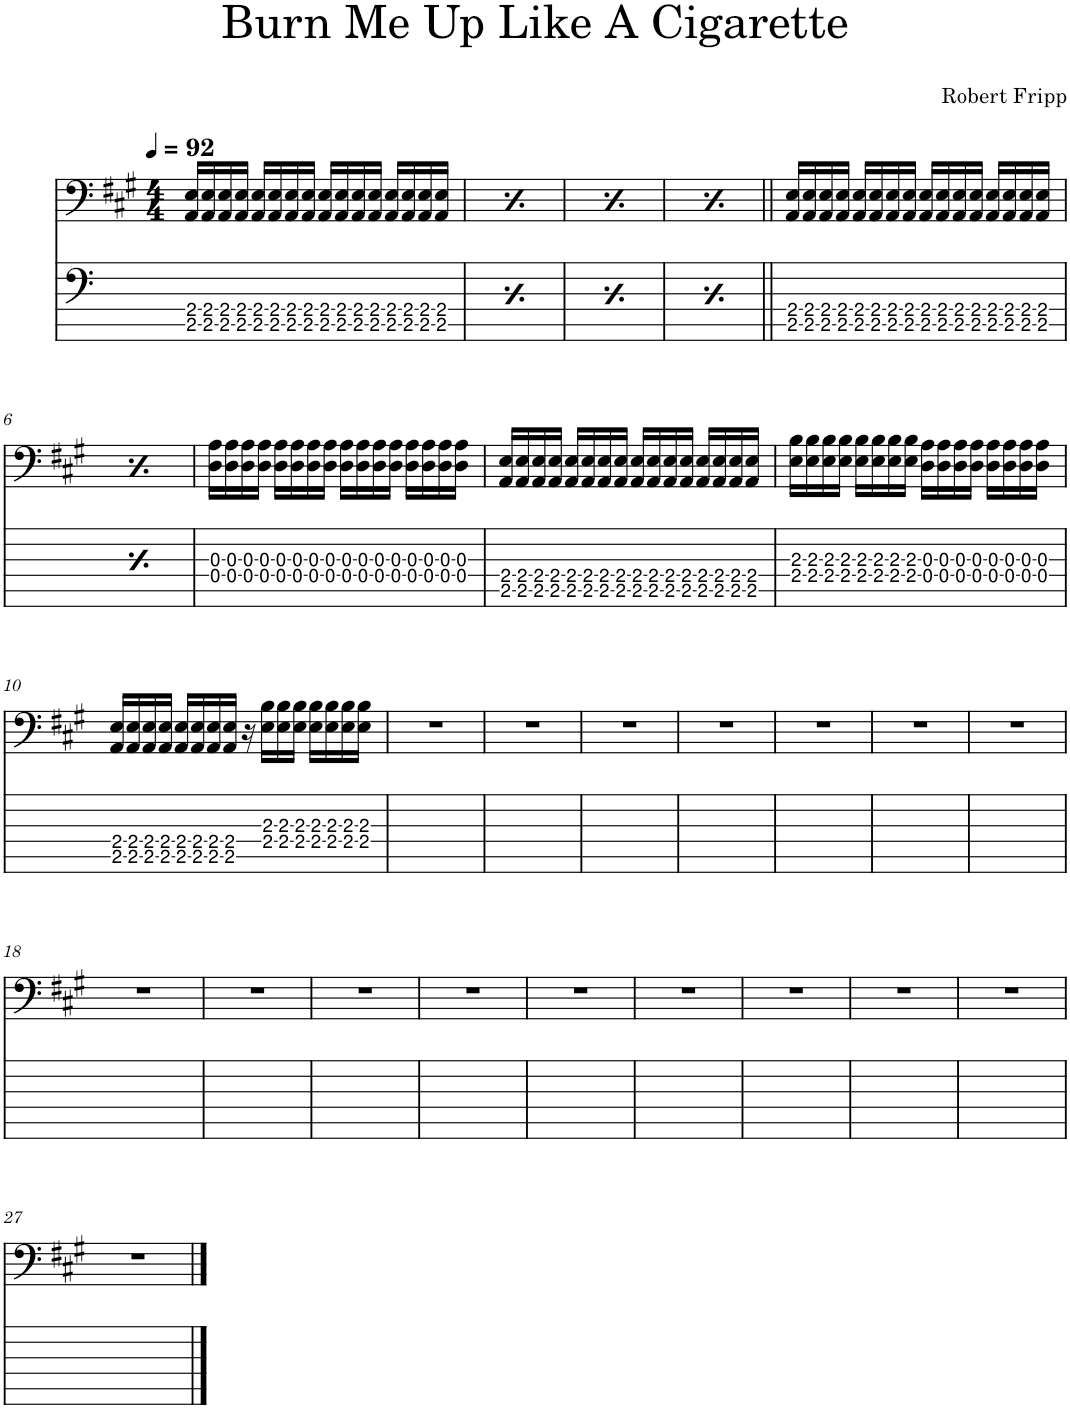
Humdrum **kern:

**kern	**kern
*part1	*part1
*staff2	*staff1
*I"Acoustic Guitar (NST)	*
*I'Guit.	*
*stria6	*
*clefF4	*clefF4
*k[f#c#g#]	*k[f#c#g#]
*M4/4	*M4/4
*MM92	*MM92
=1	=1
16AA/ 16E/LL	16AA/ 16E/LL
16AA/ 16E/J	16AA/ 16E/
16AA/ 16E/L	16AA/ 16E/
16AA/ 16E/JJ	16AA/ 16E/JJ
16AA/ 16E/LL	16AA/ 16E/LL
16AA/ 16E/J	16AA/ 16E/
16AA/ 16E/L	16AA/ 16E/
16AA/ 16E/JJ	16AA/ 16E/JJ
16AA/ 16E/LL	16AA/ 16E/LL
16AA/ 16E/J	16AA/ 16E/
16AA/ 16E/L	16AA/ 16E/
16AA/ 16E/JJ	16AA/ 16E/JJ
16AA/ 16E/LL	16AA/ 16E/LL
16AA/ 16E/J	16AA/ 16E/
16AA/ 16E/L	16AA/ 16E/
16AA/ 16E/JJ	16AA/ 16E/JJ
=2	=2
*	*MM92
16AA/ 16E/LL	16AA/ 16E/LL
16AA/ 16E/J	16AA/ 16E/
16AA/ 16E/L	16AA/ 16E/
16AA/ 16E/JJ	16AA/ 16E/JJ
16AA/ 16E/LL	16AA/ 16E/LL
16AA/ 16E/J	16AA/ 16E/
16AA/ 16E/L	16AA/ 16E/
16AA/ 16E/JJ	16AA/ 16E/JJ
16AA/ 16E/LL	16AA/ 16E/LL
16AA/ 16E/J	16AA/ 16E/
16AA/ 16E/L	16AA/ 16E/
16AA/ 16E/JJ	16AA/ 16E/JJ
16AA/ 16E/LL	16AA/ 16E/LL
16AA/ 16E/J	16AA/ 16E/
16AA/ 16E/L	16AA/ 16E/
16AA/ 16E/JJ	16AA/ 16E/JJ
=3	=3
*	*MM92
16AA/ 16E/LL	16AA/ 16E/LL
16AA/ 16E/J	16AA/ 16E/
16AA/ 16E/L	16AA/ 16E/
16AA/ 16E/JJ	16AA/ 16E/JJ
16AA/ 16E/LL	16AA/ 16E/LL
16AA/ 16E/J	16AA/ 16E/
16AA/ 16E/L	16AA/ 16E/
16AA/ 16E/JJ	16AA/ 16E/JJ
16AA/ 16E/LL	16AA/ 16E/LL
16AA/ 16E/J	16AA/ 16E/
16AA/ 16E/L	16AA/ 16E/
16AA/ 16E/JJ	16AA/ 16E/JJ
16AA/ 16E/LL	16AA/ 16E/LL
16AA/ 16E/J	16AA/ 16E/
16AA/ 16E/L	16AA/ 16E/
16AA/ 16E/JJ	16AA/ 16E/JJ
=4	=4
*	*MM92
16AA/ 16E/LL	16AA/ 16E/LL
16AA/ 16E/J	16AA/ 16E/
16AA/ 16E/L	16AA/ 16E/
16AA/ 16E/JJ	16AA/ 16E/JJ
16AA/ 16E/LL	16AA/ 16E/LL
16AA/ 16E/J	16AA/ 16E/
16AA/ 16E/L	16AA/ 16E/
16AA/ 16E/JJ	16AA/ 16E/JJ
16AA/ 16E/LL	16AA/ 16E/LL
16AA/ 16E/J	16AA/ 16E/
16AA/ 16E/L	16AA/ 16E/
16AA/ 16E/JJ	16AA/ 16E/JJ
16AA/ 16E/LL	16AA/ 16E/LL
16AA/ 16E/J	16AA/ 16E/
16AA/ 16E/L	16AA/ 16E/
16AA/ 16E/JJ	16AA/ 16E/JJ
=5||	=5||
16AA/ 16E/LL	16AA/ 16E/LL
16AA/ 16E/J	16AA/ 16E/
16AA/ 16E/L	16AA/ 16E/
16AA/ 16E/JJ	16AA/ 16E/JJ
16AA/ 16E/LL	16AA/ 16E/LL
16AA/ 16E/J	16AA/ 16E/
16AA/ 16E/L	16AA/ 16E/
16AA/ 16E/JJ	16AA/ 16E/JJ
16AA/ 16E/LL	16AA/ 16E/LL
16AA/ 16E/J	16AA/ 16E/
16AA/ 16E/L	16AA/ 16E/
16AA/ 16E/JJ	16AA/ 16E/JJ
16AA/ 16E/LL	16AA/ 16E/LL
16AA/ 16E/J	16AA/ 16E/
16AA/ 16E/L	16AA/ 16E/
16AA/ 16E/JJ	16AA/ 16E/JJ
!!LO:LB:g=z
=6	=6
16AA/ 16E/LL	16AA/ 16E/LL
16AA/ 16E/J	16AA/ 16E/
16AA/ 16E/L	16AA/ 16E/
16AA/ 16E/JJ	16AA/ 16E/JJ
16AA/ 16E/LL	16AA/ 16E/LL
16AA/ 16E/J	16AA/ 16E/
16AA/ 16E/L	16AA/ 16E/
16AA/ 16E/JJ	16AA/ 16E/JJ
16AA/ 16E/LL	16AA/ 16E/LL
16AA/ 16E/J	16AA/ 16E/
16AA/ 16E/L	16AA/ 16E/
16AA/ 16E/JJ	16AA/ 16E/JJ
16AA/ 16E/LL	16AA/ 16E/LL
16AA/ 16E/J	16AA/ 16E/
16AA/ 16E/L	16AA/ 16E/
16AA/ 16E/JJ	16AA/ 16E/JJ
=7	=7
16D\ 16A\LL	16D\ 16A\LL
16D\ 16A\J	16D\ 16A\
16D\ 16A\L	16D\ 16A\
16D\ 16A\JJ	16D\ 16A\JJ
16D\ 16A\LL	16D\ 16A\LL
16D\ 16A\J	16D\ 16A\
16D\ 16A\L	16D\ 16A\
16D\ 16A\JJ	16D\ 16A\JJ
16D\ 16A\LL	16D\ 16A\LL
16D\ 16A\J	16D\ 16A\
16D\ 16A\L	16D\ 16A\
16D\ 16A\JJ	16D\ 16A\JJ
16D\ 16A\LL	16D\ 16A\LL
16D\ 16A\J	16D\ 16A\
16D\ 16A\L	16D\ 16A\
16D\ 16A\JJ	16D\ 16A\JJ
=8	=8
16AA/ 16E/LL	16AA/ 16E/LL
16AA/ 16E/J	16AA/ 16E/
16AA/ 16E/L	16AA/ 16E/
16AA/ 16E/JJ	16AA/ 16E/JJ
16AA/ 16E/LL	16AA/ 16E/LL
16AA/ 16E/J	16AA/ 16E/
16AA/ 16E/L	16AA/ 16E/
16AA/ 16E/JJ	16AA/ 16E/JJ
16AA/ 16E/LL	16AA/ 16E/LL
16AA/ 16E/J	16AA/ 16E/
16AA/ 16E/L	16AA/ 16E/
16AA/ 16E/JJ	16AA/ 16E/JJ
16AA/ 16E/LL	16AA/ 16E/LL
16AA/ 16E/J	16AA/ 16E/
16AA/ 16E/L	16AA/ 16E/
16AA/ 16E/JJ	16AA/ 16E/JJ
=9	=9
16E\ 16B\LL	16E\ 16B\LL
16E\ 16B\J	16E\ 16B\
16E\ 16B\L	16E\ 16B\
16E\ 16B\JJ	16E\ 16B\JJ
16E\ 16B\LL	16E\ 16B\LL
16E\ 16B\J	16E\ 16B\
16E\ 16B\L	16E\ 16B\
16E\ 16B\JJ	16E\ 16B\JJ
16D\ 16A\LL	16D\ 16A\LL
16D\ 16A\J	16D\ 16A\
16D\ 16A\L	16D\ 16A\
16D\ 16A\JJ	16D\ 16A\JJ
16D\ 16A\LL	16D\ 16A\LL
16D\ 16A\J	16D\ 16A\
16D\ 16A\L	16D\ 16A\
16D\ 16A\JJ	16D\ 16A\JJ
!!LO:LB:g=z
=10	=10
16AA/ 16E/LL	16AA/ 16E/LL
16AA/ 16E/J	16AA/ 16E/
16AA/ 16E/L	16AA/ 16E/
16AA/ 16E/JJ	16AA/ 16E/JJ
16AA/ 16E/LL	16AA/ 16E/LL
16AA/ 16E/J	16AA/ 16E/
16AA/ 16E/L	16AA/ 16E/
16AA/ 16E/JJ	16AA/ 16E/JJ
16r	16r
16E\ 16B\LL	16E\ 16B\LL
16E\ 16B\	16E\ 16B\
16E\ 16B\JJ	16E\ 16B\JJ
16E\ 16B\LL	16E\ 16B\LL
16E\ 16B\J	16E\ 16B\
16E\ 16B\L	16E\ 16B\
16E\ 16B\JJ	16E\ 16B\JJ
=11	=11
1r	1r
=12	=12
1r	1r
=13	=13
1r	1r
=14	=14
1r	1r
=15	=15
1r	1r
=16	=16
1r	1r
=17	=17
1r	1r
!!LO:LB:g=z
=18	=18
1r	1r
=19	=19
1r	1r
=20	=20
1r	1r
=21	=21
1r	1r
=22	=22
1r	1r
=23	=23
1r	1r
=24	=24
1r	1r
=25	=25
1r	1r
=26	=26
1r	1r
!!LO:LB:g=z
=27	=27
1r	1r
==	==
*-	*-
